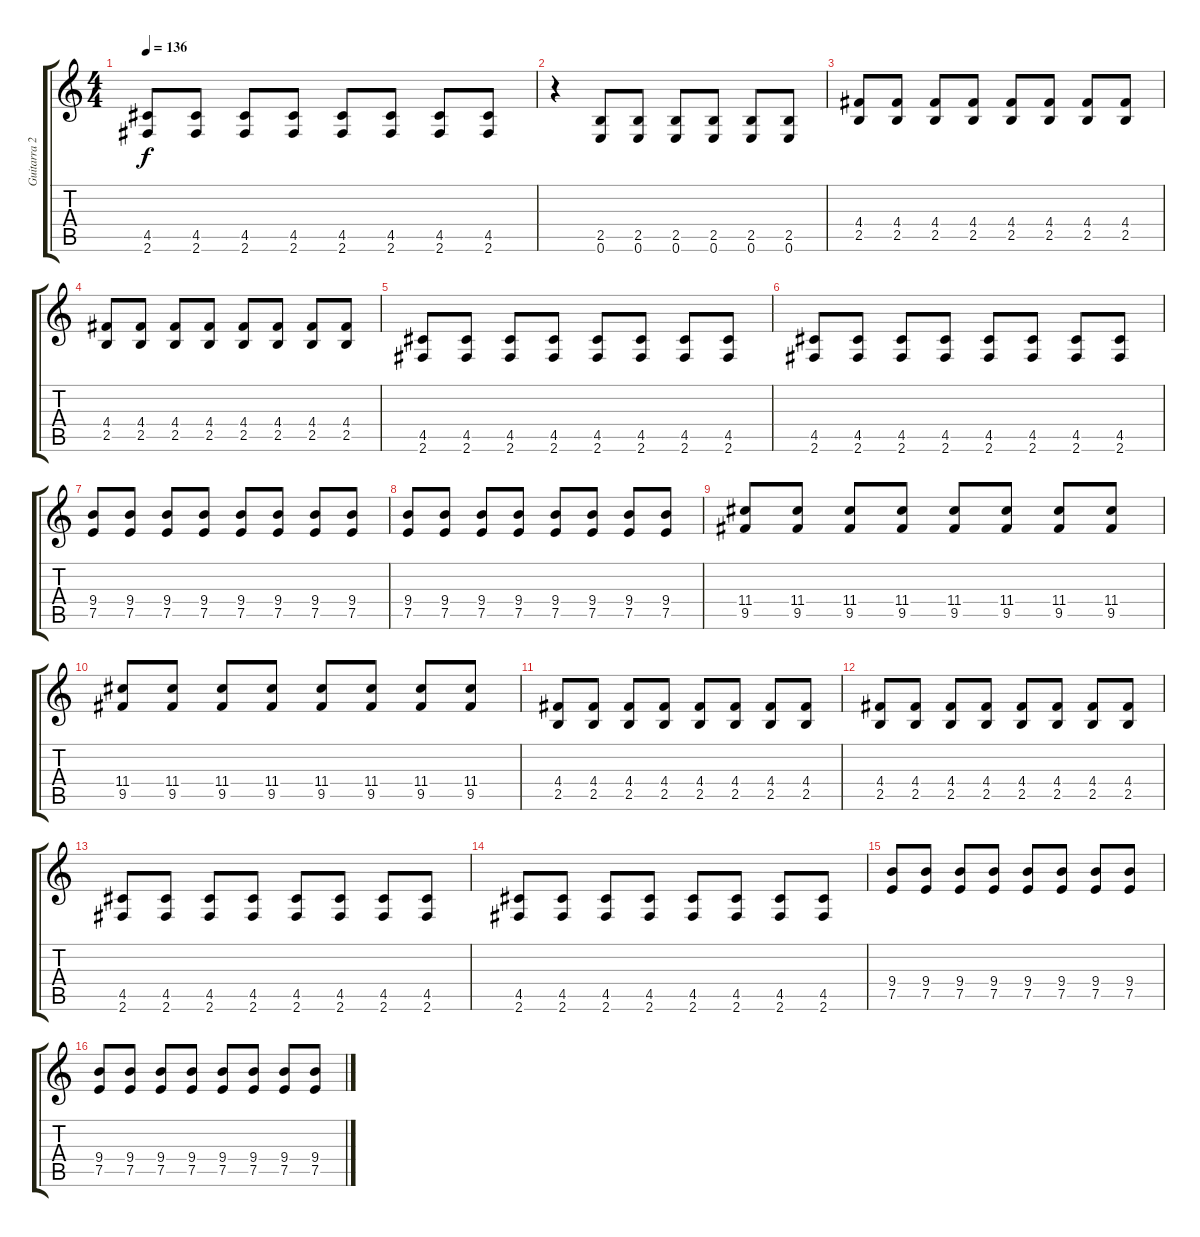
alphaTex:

\track ("Guitarra 2" "Guitarra 2") {instrument distortionguitar}
\staff {score tabs}
\tuning (E4 B3 G3 D3 A2 E2) {hide}
\ts (4 4)
\tempo 136
\clef g2
\ks c
(4.5 2.6).8{dy f instrument distortionguitar} (4.5 2.6).8 (4.5 2.6).8 (4.5 2.6).8 (4.5 2.6).8 (4.5 2.6).8 (4.5 2.6).8 (4.5 2.6).8 |
r.4 (2.5 0.6).8 (2.5 0.6).8 (2.5 0.6).8 (2.5 0.6).8 (2.5 0.6).8 (2.5 0.6).8 |
(4.4 2.5).8 (4.4 2.5).8 (4.4 2.5).8 (4.4 2.5).8 (4.4 2.5).8 (4.4 2.5).8 (4.4 2.5).8 (4.4 2.5).8 |
(4.4 2.5).8 (4.4 2.5).8 (4.4 2.5).8 (4.4 2.5).8 (4.4 2.5).8 (4.4 2.5).8 (4.4 2.5).8 (4.4 2.5).8 |
(4.5 2.6).8 (4.5 2.6).8 (4.5 2.6).8 (4.5 2.6).8 (4.5 2.6).8 (4.5 2.6).8 (4.5 2.6).8 (4.5 2.6).8 |
(4.5 2.6).8 (4.5 2.6).8 (4.5 2.6).8 (4.5 2.6).8 (4.5 2.6).8 (4.5 2.6).8 (4.5 2.6).8 (4.5 2.6).8 |
(9.4 7.5).8 (9.4 7.5).8 (9.4 7.5).8 (9.4 7.5).8 (9.4 7.5).8 (9.4 7.5).8 (9.4 7.5).8 (9.4 7.5).8 |
(9.4 7.5).8 (9.4 7.5).8 (9.4 7.5).8 (9.4 7.5).8 (9.4 7.5).8 (9.4 7.5).8 (9.4 7.5).8 (9.4 7.5).8 |
(11.4 9.5).8 (11.4 9.5).8 (11.4 9.5).8 (11.4 9.5).8 (11.4 9.5).8 (11.4 9.5).8 (11.4 9.5).8 (11.4 9.5).8 |
(11.4 9.5).8 (11.4 9.5).8 (11.4 9.5).8 (11.4 9.5).8 (11.4 9.5).8 (11.4 9.5).8 (11.4 9.5).8 (11.4 9.5).8 |
(4.4 2.5).8 (4.4 2.5).8 (4.4 2.5).8 (4.4 2.5).8 (4.4 2.5).8 (4.4 2.5).8 (4.4 2.5).8 (4.4 2.5).8 |
(4.4 2.5).8 (4.4 2.5).8 (4.4 2.5).8 (4.4 2.5).8 (4.4 2.5).8 (4.4 2.5).8 (4.4 2.5).8 (4.4 2.5).8 |
(4.5 2.6).8 (4.5 2.6).8 (4.5 2.6).8 (4.5 2.6).8 (4.5 2.6).8 (4.5 2.6).8 (4.5 2.6).8 (4.5 2.6).8 |
(4.5 2.6).8 (4.5 2.6).8 (4.5 2.6).8 (4.5 2.6).8 (4.5 2.6).8 (4.5 2.6).8 (4.5 2.6).8 (4.5 2.6).8 |
(9.4 7.5).8 (9.4 7.5).8 (9.4 7.5).8 (9.4 7.5).8 (9.4 7.5).8 (9.4 7.5).8 (9.4 7.5).8 (9.4 7.5).8 |
(9.4 7.5).8 (9.4 7.5).8 (9.4 7.5).8 (9.4 7.5).8 (9.4 7.5).8 (9.4 7.5).8 (9.4 7.5).8 (9.4 7.5).8
